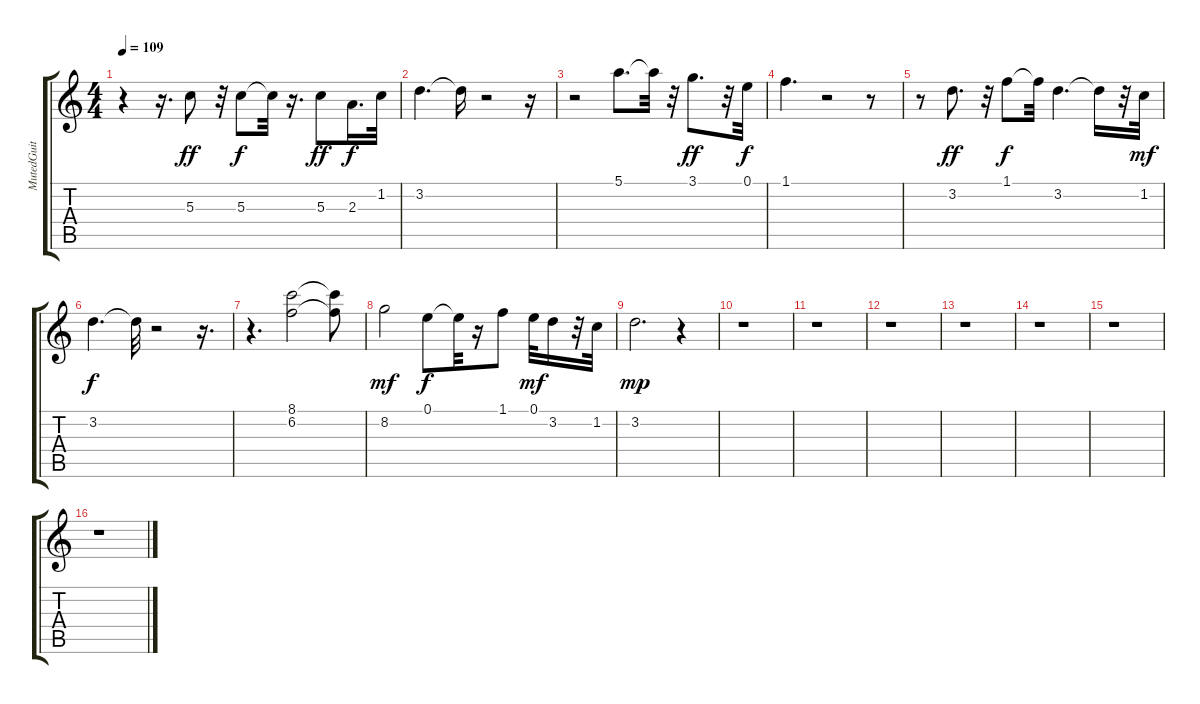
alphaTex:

\track ("MutedGuit" "MutedGuit") {instrument overdrivenguitar}
\staff {score tabs}
\tuning (E4 B3 G3 D3 A2 E2) {hide}
\ts (4 4)
\tempo 109
\clef g2
\ks c
r.4{dy f} r.16{d} 5.3.8{dy ff} r.32 5.3.8{dy f} 5.3{t}.32 r.16{d} 5.3.8{dy ff} 2.3.16{d dy f} 1.2.32 |
3.2.4{d} 3.2{t}.16 r.2 r.16 |
r.2 5.1.8{d} 5.1{t}.32 r.32 3.1.8{d dy ff} r.32 0.1.32{dy f} |
1.1.4{d} r.2 r.8 |
r.8 3.2.8{d dy ff} r.32 1.1.8{dy f} 1.1{t}.32 3.2.4{d} 3.2{t}.16 r.32 1.2.32{dy mf} |
3.2.4{d dy f} 3.2{t}.32 r.2 r.16{d} |
r.4{d} (8.1 6.2).2 (8.1{t} 6.2{t}).8 |
8.2.2{dy mf} 0.1.8{dy f} 0.1{t}.32 r.16 1.1.8 0.1.32{dy mf} 3.2.16 r.32 1.2.32 |
3.2.2{d dy mp} r.4 |
r.1 |
r.1 |
r.1 |
r.1 |
r.1 |
r.1 |
r.1
